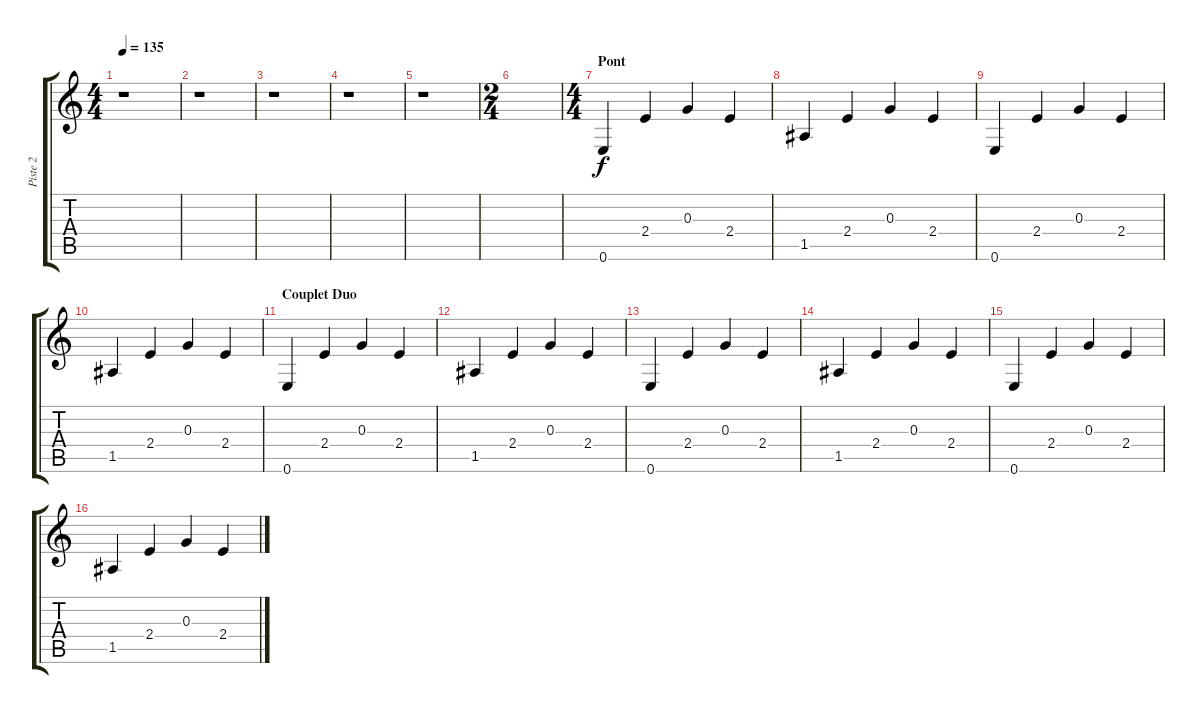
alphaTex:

\track ("Piste 2" "Piste 2") {instrument electricguitarmuted}
\staff {score tabs}
\tuning (E4 B3 G3 D3 A2 E2) {hide}
\ts (4 4)
\tempo 135
\clef g2
\ks c
r.1{dy f} |
r.1 |
r.1 |
r.1 |
r.1 |
\ts (2 4)
|
\ts (4 4)
\section ("" "Pont")
0.6.4 2.4.4 0.3.4 2.4.4 |
1.5.4 2.4.4 0.3.4 2.4.4 |
0.6.4 2.4.4 0.3.4 2.4.4 |
1.5.4 2.4.4 0.3.4 2.4.4 |
\section ("" "Couplet Duo")
0.6.4 2.4.4 0.3.4 2.4.4 |
1.5.4 2.4.4 0.3.4 2.4.4 |
0.6.4 2.4.4 0.3.4 2.4.4 |
1.5.4 2.4.4 0.3.4 2.4.4 |
0.6.4 2.4.4 0.3.4 2.4.4 |
1.5.4 2.4.4 0.3.4 2.4.4
